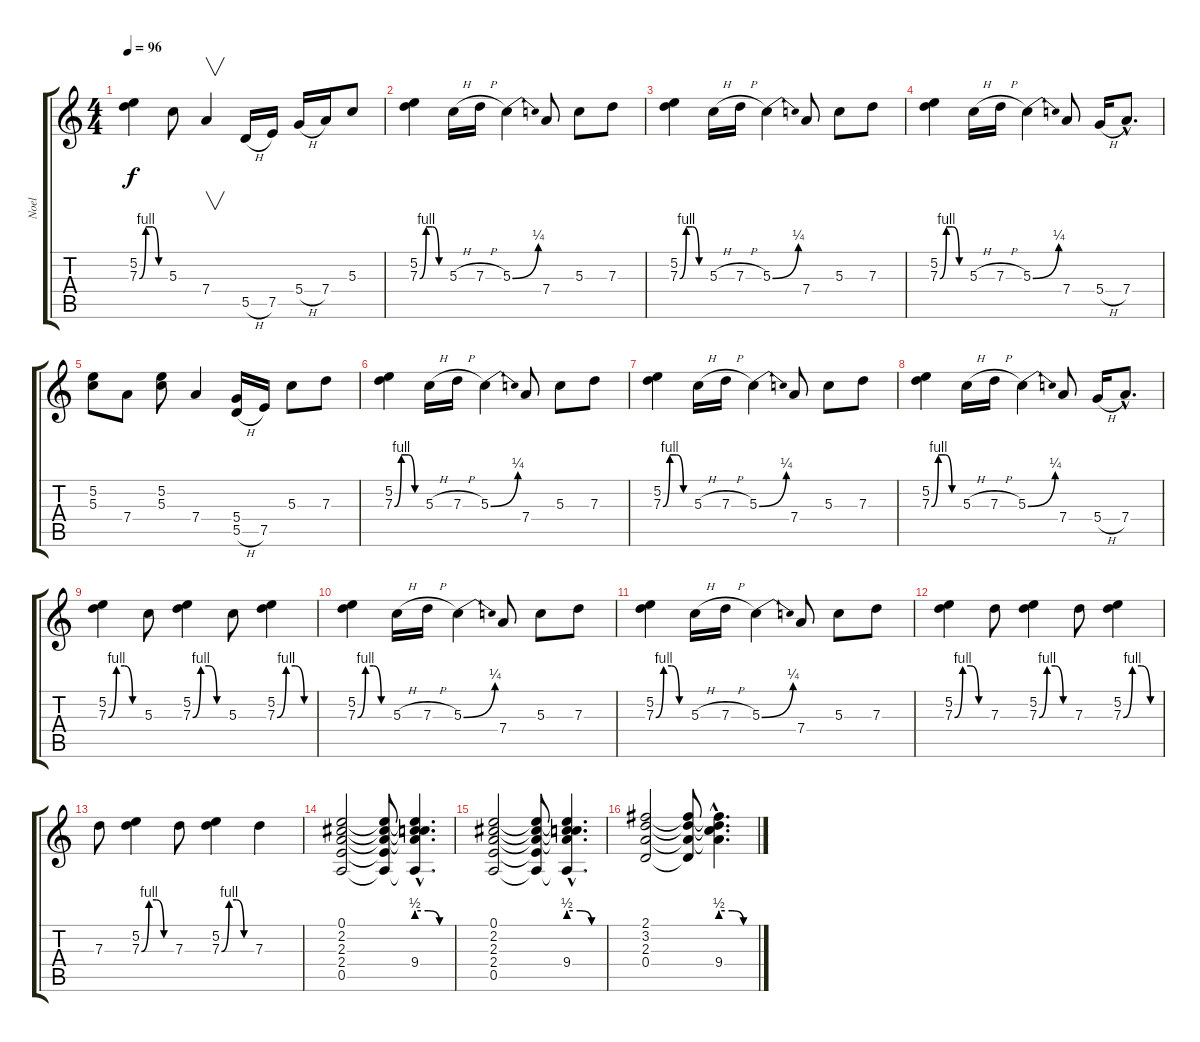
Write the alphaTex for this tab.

\track ("Noel" "Noel") {instrument distortionguitar}
\staff {score tabs}
\tuning (E4 B3 G3 D3 A2 E2) {hide}
\ts (4 4)
\tempo 96
\clef g2
\ks c
(5.2 7.3{be (custom 0 0 15 4 30 4 45 0 60 0)}).4{dy f} 5.3.8 7.4.4{v} 5.5{h}.16 7.5.16 5.4{h}.16 7.4.16 5.3.8 |
(5.2 7.3{be (custom 0 0 15 4 30 4 45 0 60 0)}).4 5.3{h}.16 7.3{h}.16 5.3{be (bend 0 0 60 1)}.4 7.4.8 5.3.8 7.3.8 |
(5.2 7.3{be (custom 0 0 15 4 30 4 45 0 60 0)}).4 5.3{h}.16 7.3{h}.16 5.3{be (bend 0 0 60 1)}.4 7.4.8 5.3.8 7.3.8 |
(5.2 7.3{be (custom 0 0 15 4 30 4 45 0 60 0)}).4 5.3{h}.16 7.3{h}.16 5.3{be (bend 0 0 60 1)}.4 7.4.8 5.4{h}.16 7.4{hac}.8{d} |
(5.2 5.3).8 7.4.8 (5.2 5.3).8 7.4.4 (5.4 5.5{h}).16 7.5.16 5.3.8 7.3.8 |
(5.2 7.3{be (custom 0 0 15 4 30 4 45 0 60 0)}).4 5.3{h}.16 7.3{h}.16 5.3{be (bend 0 0 60 1)}.4 7.4.8 5.3.8 7.3.8 |
(5.2 7.3{be (custom 0 0 15 4 30 4 45 0 60 0)}).4 5.3{h}.16 7.3{h}.16 5.3{be (bend 0 0 60 1)}.4 7.4.8 5.3.8 7.3.8 |
(5.2 7.3{be (custom 0 0 15 4 30 4 45 0 60 0)}).4 5.3{h}.16 7.3{h}.16 5.3{be (bend 0 0 60 1)}.4 7.4.8 5.4{h}.16 7.4{hac}.8{d} |
(5.2 7.3{be (custom 0 0 15 4 30 4 45 0 60 0)}).4 5.3.8 (5.2 7.3{be (custom 0 0 15 4 30 4 45 0 60 0)}).4 5.3.8 (5.2 7.3{be (custom 0 0 15 4 30 4 45 0 60 0)}).4 |
(5.2 7.3{be (custom 0 0 15 4 30 4 45 0 60 0)}).4 5.3{h}.16 7.3{h}.16 5.3{be (bend 0 0 60 1)}.4 7.4.8 5.3.8 7.3.8 |
(5.2 7.3{be (custom 0 0 15 4 30 4 45 0 60 0)}).4 5.3{h}.16 7.3{h}.16 5.3{be (bend 0 0 60 1)}.4 7.4.8 5.3.8 7.3.8 |
(5.2 7.3{be (custom 0 0 15 4 30 4 45 0 60 0)}).4 7.3.8 (5.2 7.3{be (custom 0 0 15 4 30 4 45 0 60 0)}).4 7.3.8 (5.2 7.3{be (custom 0 0 15 4 30 4 45 0 60 0)}).4 |
7.3.8 (5.2 7.3{be (custom 0 0 15 4 30 4 45 0 60 0)}).4 7.3.8 (5.2 7.3{be (custom 0 0 15 4 30 4 45 0 60 0)}).4 7.3.4 |
(0.1 2.2 2.3 2.4 0.5).2 (0.1{t} 2.2{t} 2.3{t} 2.4{t} 0.5{t}).8 (0.1{hac t} 2.2{hac t} 2.3{hac t} 9.4{be (custom 0 2 20 2 40 0 60 0) hac} 0.5{hac t}).4{d} |
(0.1 2.2 2.3 2.4 0.5).2 (0.1{t} 2.2{t} 2.3{t} 2.4{t} 0.5{t}).8 (0.1{hac t} 2.2{hac t} 2.3{hac t} 9.4{be (custom 0 2 20 2 40 0 60 0) hac} 0.5{hac t}).4{d} |
(2.1 3.2 2.3 0.4).2 (2.1{t} 3.2{t} 2.3{t} 0.4{t}).8 (2.1{hac t} 3.2{hac t} 2.3{hac t} 9.4{be (custom 0 2 20 2 40 0 60 0) hac}).4{d}
